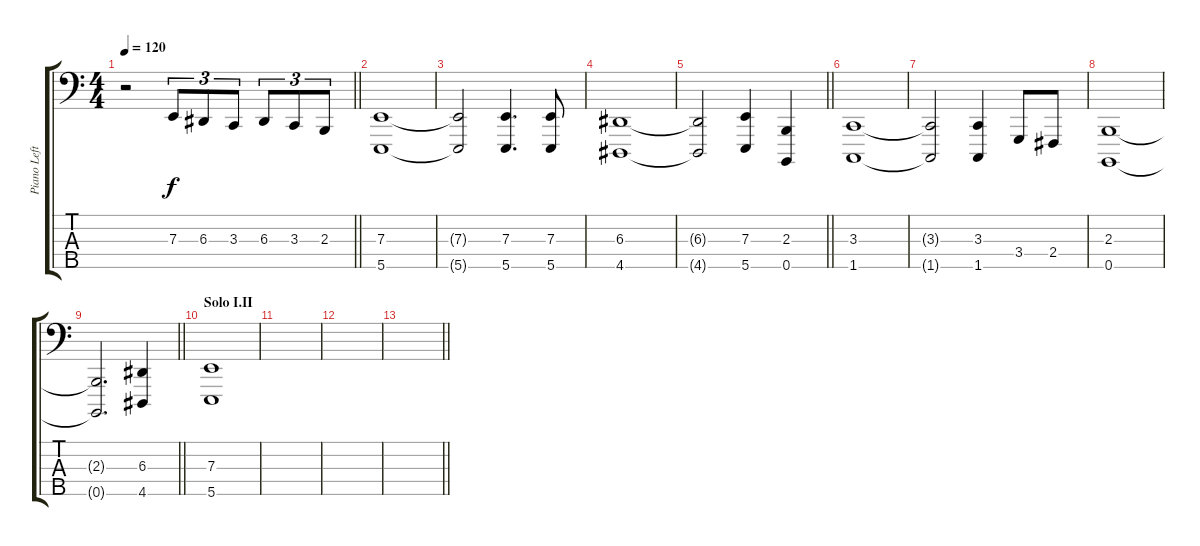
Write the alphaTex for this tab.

\track ("Piano Left Standard" "Piano Left") {instrument acousticgrandpiano}
\staff {score tabs}
\tuning (G2 D2 A1 E1 B0) {hide}
\ts (4 4)
\tempo 120
\clef f4
\barLineRight lightlight
\ks c
r.2{dy f} 7.3.8{tu (3 2) volume 3} 6.3.8{tu (3 2) volume 15} 3.3.8{tu (3 2)} 6.3.8{tu (3 2)} 3.3.8{tu (3 2)} 2.3.8{tu (3 2)} |
\section ("" "")
(7.3 5.5).1 |
(7.3{t} 5.5{t}).2 (7.3 5.5).4{d} (7.3 5.5).8 |
(6.3 4.5).1 |
\barLineRight lightlight
(6.3{t} 4.5{t}).2 (7.3 5.5).4 (2.3 0.5).4 |
(3.3 1.5).1 |
(3.3{t} 1.5{t}).2 (3.3 1.5).4 3.4.8 2.4.8 |
(2.3 0.5).1 |
\barLineRight lightlight
(2.3{t} 0.5{t}).2{d} (6.3 4.5).4 |
\section ("" "Solo I.II")
(7.3 5.5).1 |
|
|
\barLineRight lightlight
